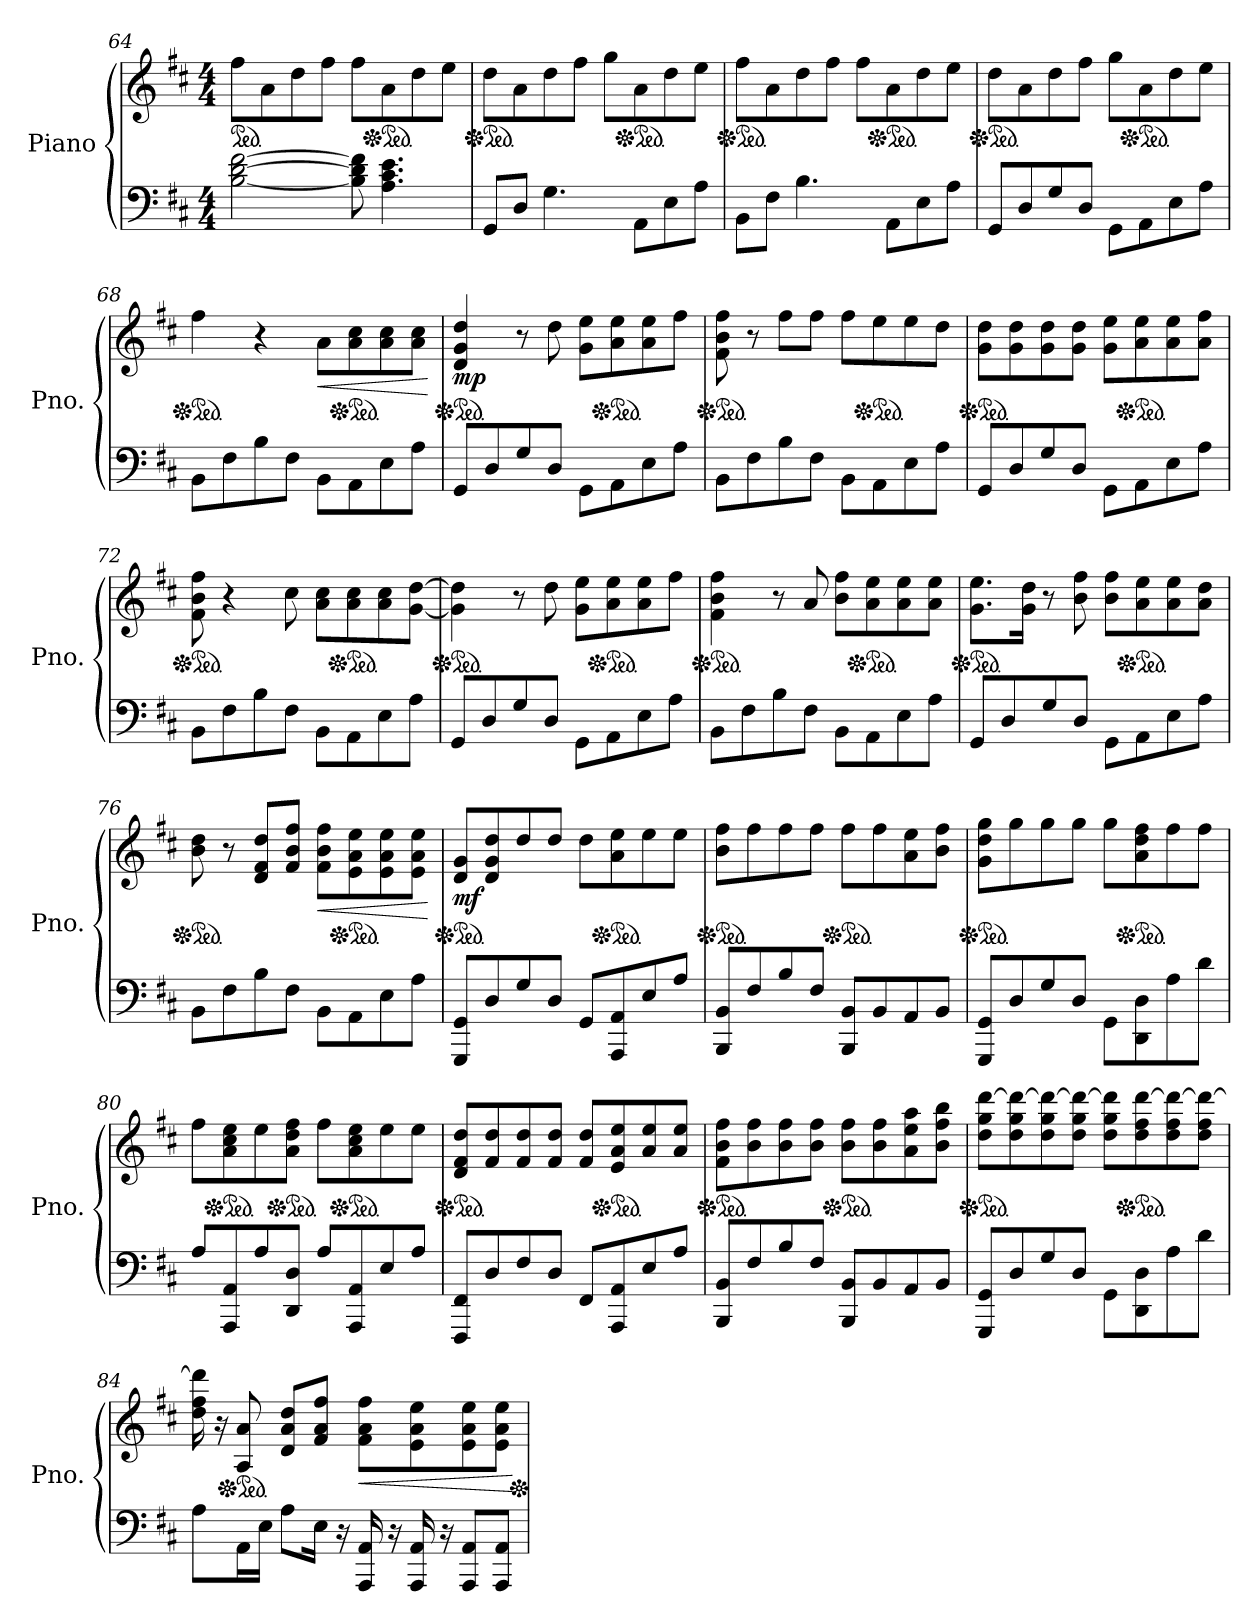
**kern	**kern	**dynam
*part1	*part1	*part1
*staff2	*staff1	*staff1/2
*I"Piano	*	*
*I'Pno.	*	*
*clefF4	*clefG2	*
*k[f#c#]	*k[f#c#]	*
*M4/4	*M4/4	*
*	*ped	*
=64	=64	=64
[2B\ [2d\ [2f#\	8ff#\L	.
.	8a\	.
.	8dd\	.
.	8ff#\J	.
8B\] 8d\] 8f#\]	8ff#\L	.
*	*Xped	*
*	*ped	*
4.A\ 4.c#\ 4.e\	8a\	.
.	8dd\	.
.	8ee\J	.
!!LO:LB:g=z
=65	=65	=65
*	*Xped	*
*	*ped	*
8GG/L	8dd\L	.
8D/J	8a\	.
4.G\	8dd\	.
.	8ff#\J	.
.	8gg\L	.
*	*Xped	*
*	*ped	*
8AA\L	8a\	.
8E\	8dd\	.
8A\J	8ee\J	.
=66	=66	=66
*	*Xped	*
*	*ped	*
8BB\L	8ff#\L	.
8F#\J	8a\	.
4.B\	8dd\	.
.	8ff#\J	.
.	8ff#\L	.
*	*Xped	*
*	*ped	*
8AA\L	8a\	.
8E\	8dd\	.
8A\J	8ee\J	.
!!LO:LB:g=z
=67	=67	=67
*	*Xped	*
*	*ped	*
8GG/L	8dd\L	.
8D/	8a\	.
8G/	8dd\	.
8D/J	8ff#\J	.
8GG\L	8gg\L	.
*	*Xped	*
*	*ped	*
8AA\	8a\	.
8E\	8dd\	.
8A\J	8ee\J	.
=68	=68	=68
*	*Xped	*
*	*ped	*
8BB\L	4ff#\	.
8F#\	.	.
8B\	4r	.
8F#\J	.	.
!	!	!LO:HP:b
8BB\L	8a\L	<
*	*Xped	*
*	*ped	*
8AA\	8a\ 8cc#\	.
8E\	8a\ 8cc#\	.
8A\J	8a\ 8cc#\J	.
.	.	[
!!LO:LB:g=z
=69	=69	=69
*	*Xped	*
*	*ped	*
!	!	!LO:DY:b
8GG/L	4d/ 4g/ 4dd/	mp
8D/	.	.
8G/	8r	.
8D/J	8dd\	.
8GG\L	8g\ 8ee\L	.
*	*Xped	*
*	*ped	*
8AA\	8a\ 8ee\	.
8E\	8a\ 8ee\	.
8A\J	8ff#\J	.
=70	=70	=70
*	*Xped	*
*	*ped	*
8BB\L	8f#\ 8b\ 8ff#\	.
8F#\	8r	.
8B\	8ff#\L	.
8F#\J	8ff#\J	.
8BB\L	8ff#\L	.
*	*Xped	*
*	*ped	*
8AA\	8ee\	.
8E\	8ee\	.
8A\J	8dd\J	.
!!LO:LB:g=z
=71	=71	=71
*	*Xped	*
*	*ped	*
8GG/L	8g\ 8dd\L	.
8D/	8g\ 8dd\	.
8G/	8g\ 8dd\	.
8D/J	8g\ 8dd\J	.
8GG\L	8g\ 8ee\L	.
*	*Xped	*
*	*ped	*
8AA\	8a\ 8ee\	.
8E\	8a\ 8ee\	.
8A\J	8a\ 8ff#\J	.
=72	=72	=72
*	*Xped	*
*	*ped	*
8BB\L	8f#\ 8b\ 8ff#\	.
8F#\	4r	.
8B\	.	.
8F#\J	8cc#\	.
8BB\L	8a\ 8cc#\L	.
*	*Xped	*
*	*ped	*
8AA\	8a\ 8cc#\	.
8E\	8a\ 8cc#\	.
8A\J	[8g\ [8dd\J	.
!!LO:PB:g=z
=73	=73	=73
*	*Xped	*
*	*ped	*
8GG/L	4g\] 4dd\]	.
8D/	.	.
8G/	8r	.
8D/J	8dd\	.
8GG\L	8g\ 8ee\L	.
*	*Xped	*
*	*ped	*
8AA\	8a\ 8ee\	.
8E\	8a\ 8ee\	.
8A\J	8ff#\J	.
=74	=74	=74
*	*Xped	*
*	*ped	*
8BB\L	4f#\ 4b\ 4ff#\	.
8F#\	.	.
8B\	8r	.
8F#\J	8a/	.
8BB\L	8b\ 8ff#\L	.
*	*Xped	*
*	*ped	*
8AA\	8a\ 8ee\	.
8E\	8a\ 8ee\	.
8A\J	8a\ 8ee\J	.
!!LO:LB:g=z
=75	=75	=75
*	*Xped	*
*	*ped	*
8GG/L	8.g\ 8.ee\L	.
8D/	.	.
.	16g\ 16dd\Jk	.
8G/	8r	.
8D/J	8b\ 8ff#\	.
8GG\L	8b\ 8ff#\L	.
*	*Xped	*
*	*ped	*
8AA\	8a\ 8ee\	.
8E\	8a\ 8ee\	.
8A\J	8a\ 8dd\J	.
=76	=76	=76
*	*Xped	*
*	*ped	*
8BB\L	8b\ 8dd\	.
8F#\	8r	.
8B\	8d/ 8f#/ 8dd/L	.
8F#\J	8f#/ 8b/ 8ff#/J	.
!	!	!LO:HP:b
8BB\L	8f#\ 8b\ 8ff#\L	<
*	*Xped	*
*	*ped	*
8AA\	8e\ 8a\ 8ee\	.
8E\	8e\ 8a\ 8ee\	.
8A\J	8e\ 8a\ 8ee\J	.
.	.	[
!!LO:LB:g=z
=77	=77	=77
*	*Xped	*
*	*ped	*
!	!	!LO:DY:b
8GGG/ 8GG/L	8d/ 8g/L	mf
8D/	8d/ 8g/ 8dd/	.
8G/	8dd/	.
8D/J	8dd/J	.
8GG/L	8dd\L	.
*	*Xped	*
*	*ped	*
8AAA/ 8AA/	8a\ 8ee\	.
8E/	8ee\	.
8A/J	8ee\J	.
=78	=78	=78
*	*Xped	*
*	*ped	*
8BBB/ 8BB/L	8b\ 8ff#\L	.
8F#/	8ff#\	.
8B/	8ff#\	.
8F#/J	8ff#\J	.
*	*Xped	*
*	*ped	*
8BBB/ 8BB/L	8ff#\L	.
8BB/	8ff#\	.
8AA/	8a\ 8ee\	.
8BB/J	8b\ 8ff#\J	.
!!LO:LB:g=z
=79	=79	=79
*	*Xped	*
*	*ped	*
8GGG/ 8GG/L	8g\ 8dd\ 8gg\L	.
8D/	8gg\	.
8G/	8gg\	.
8D/J	8gg\J	.
8GG\L	8gg\L	.
*	*Xped	*
*	*ped	*
8DD\ 8D\	8a\ 8dd\ 8ff#\	.
8A\	8ff#\	.
8d\J	8ff#\J	.
=80	=80	=80
8A/L	8ff#\L	.
*	*Xped	*
*	*ped	*
8AAA/ 8AA/	8a\ 8cc#\ 8ee\	.
8A/	8ee\	.
*	*Xped	*
*	*ped	*
8DD/ 8D/J	8a\ 8dd\ 8ff#\J	.
8A/L	8ff#\L	.
*	*Xped	*
*	*ped	*
8AAA/ 8AA/	8a\ 8cc#\ 8ee\	.
8E/	8ee\	.
8A/J	8ee\J	.
!!LO:LB:g=z
=81	=81	=81
*	*Xped	*
*	*ped	*
8FFF#/ 8FF#/L	8d/ 8f#/ 8dd/L	.
8D/	8f#/ 8dd/	.
8F#/	8f#/ 8dd/	.
8D/J	8f#/ 8dd/J	.
8FF#/L	8f#/ 8dd/L	.
*	*Xped	*
*	*ped	*
8AAA/ 8AA/	8e/ 8a/ 8ee/	.
8E/	8a/ 8ee/	.
8A/J	8a/ 8ee/J	.
=82	=82	=82
*	*Xped	*
*	*ped	*
8BBB/ 8BB/L	8f#\ 8b\ 8ff#\L	.
8F#/	8b\ 8ff#\	.
8B/	8b\ 8ff#\	.
8F#/J	8b\ 8ff#\J	.
*	*Xped	*
*	*ped	*
8BBB/ 8BB/L	8b\ 8ff#\L	.
8BB/	8b\ 8ff#\	.
8AA/	8a\ 8ee\ 8aa\	.
8BB/J	8b\ 8ff#\ 8bb\J	.
!!LO:PB:g=z
=83	=83	=83
*	*Xped	*
*	*ped	*
8GGG/ 8GG/L	8dd\ 8gg\ [8ddd\L	.
8D/	8dd\ 8gg\ 8ddd\_	.
8G/	8dd\ 8gg\ 8ddd\_	.
8D/J	8dd\ 8gg\ 8ddd\_J	.
8GG\L	8dd\ 8gg\ 8ddd\]L	.
*	*Xped	*
*	*ped	*
8DD\ 8D\	8dd\ 8ff#\ [8ddd\	.
8A\	8dd\ 8ff#\ 8ddd\_	.
8d\J	8dd\ 8ff#\ 8ddd\_J	.
=84	=84	=84
8A\L	16dd\ 16ff#\ 16ddd\]	.
.	16r	.
*	*Xped	*
*	*ped	*
16AA\L	8A/ 8a/	.
16E\JJ	.	.
8A\L	8d/ 8a/ 8dd/L	.
16E\Jk	8f#/ 8a/ 8ff#/J	.
16r	.	.
!	!	!LO:HP:b
16AAA/ 16AA/	8f#\ 8a\ 8ff#\L	<
16r	.	.
16AAA/ 16AA/	8e\ 8a\ 8ee\	.
16r	.	.
8AAA/ 8AA/L	8e\ 8a\ 8ee\	.
8AAA/ 8AA/J	8e\ 8a\ 8ee\J	.
.	.	[
*	*Xped	*
=	=	=
*-	*-	*-
